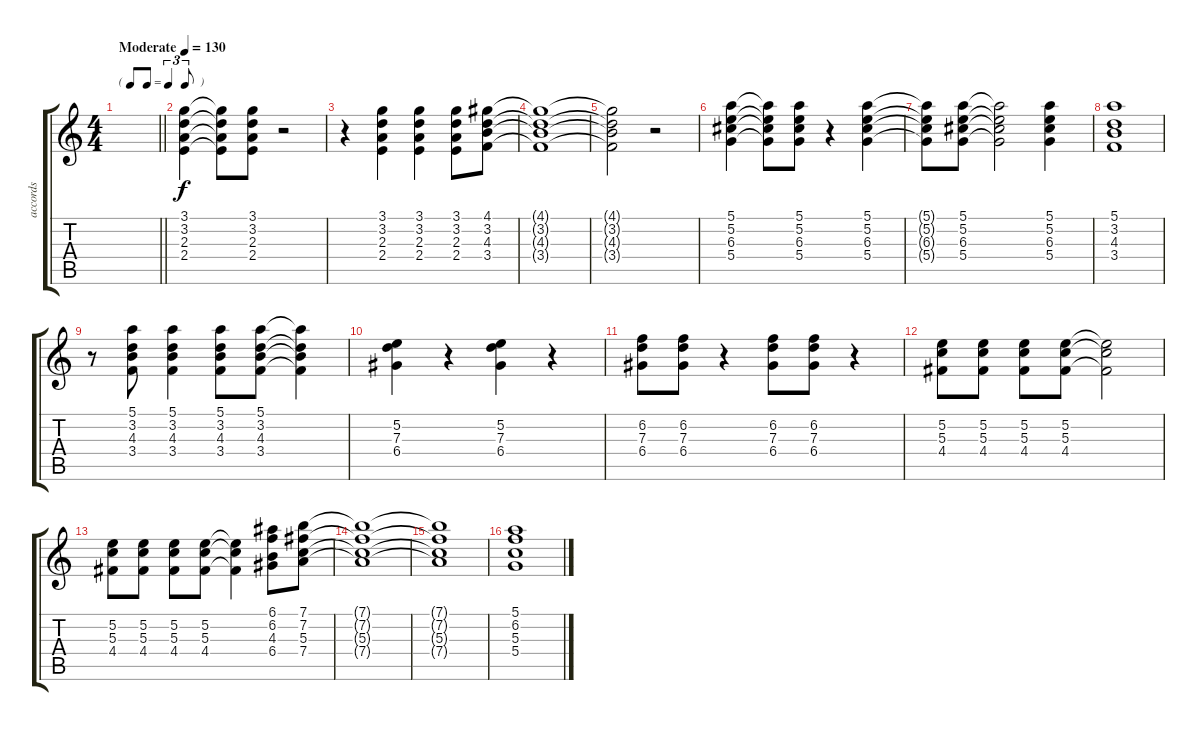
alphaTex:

\track ("accords" "accords") {instrument acousticguitarsteel}
\staff {score tabs}
\tuning (E4 B3 G3 D3 A2 E2) {hide}
\ts (4 4)
\tf triplet8th
\tempo (130 "Moderate")
\clef g2
\barLineRight lightlight
\ks c
|
(3.1 3.2 2.3 2.4).4 (3.1{t} 3.2{t} 2.3{t} 2.4{t}).8 (3.1 3.2 2.3 2.4).8 r.2 |
r.4 (3.1 3.2 2.3 2.4).4 (3.1 3.2 2.3 2.4).4 (3.1 3.2 2.3 2.4).8 (4.1 3.2 4.3 3.4).8 |
(4.1{t} 3.2{t} 4.3{t} 3.4{t}).1 |
(4.1{t} 3.2{t} 4.3{t} 3.4{t}).2 r.2 |
(5.1 5.2 6.3 5.4).4 (5.1{t} 5.2{t} 6.3{t} 5.4{t}).8 (5.1 5.2 6.3 5.4).8 r.4 (5.1 5.2 6.3 5.4).4 |
(5.1{t} 5.2{t} 6.3{t} 5.4{t}).8 (5.1 5.2 6.3 5.4).8 (5.1{t} 5.2{t} 6.3{t} 5.4{t}).2 (5.1 5.2 6.3 5.4).4 |
(5.1 3.2 4.3 3.4).1 |
r.8 (5.1 3.2 4.3 3.4).8 (5.1 3.2 4.3 3.4).4 (5.1 3.2 4.3 3.4).8 (5.1 3.2 4.3 3.4).8 (5.1{t} 3.2{t} 4.3{t} 3.4{t}).4 |
(5.2 7.3 6.4).4 r.4 (5.2 7.3 6.4).4 r.4 |
(6.2 7.3 6.4).8 (6.2 7.3 6.4).8 r.4 (6.2 7.3 6.4).8 (6.2 7.3 6.4).8 r.4 |
(5.2 5.3 4.4).8 (5.2 5.3 4.4).8 (5.2 5.3 4.4).8 (5.2 5.3 4.4).8 (5.2{t} 5.3{t} 4.4{t}).2 |
(5.2 5.3 4.4).8 (5.2 5.3 4.4).8 (5.2 5.3 4.4).8 (5.2 5.3 4.4).8 (5.2{t} 5.3{t} 4.4{t}).4 (6.1 6.2 4.3 6.4).8 (7.1 7.2 5.3 7.4).8 |
(7.1{t} 7.2{t} 5.3{t} 7.4{t}).1 |
(7.1{t} 7.2{t} 5.3{t} 7.4{t}).1 |
(5.1 6.2 5.3 5.4).1
